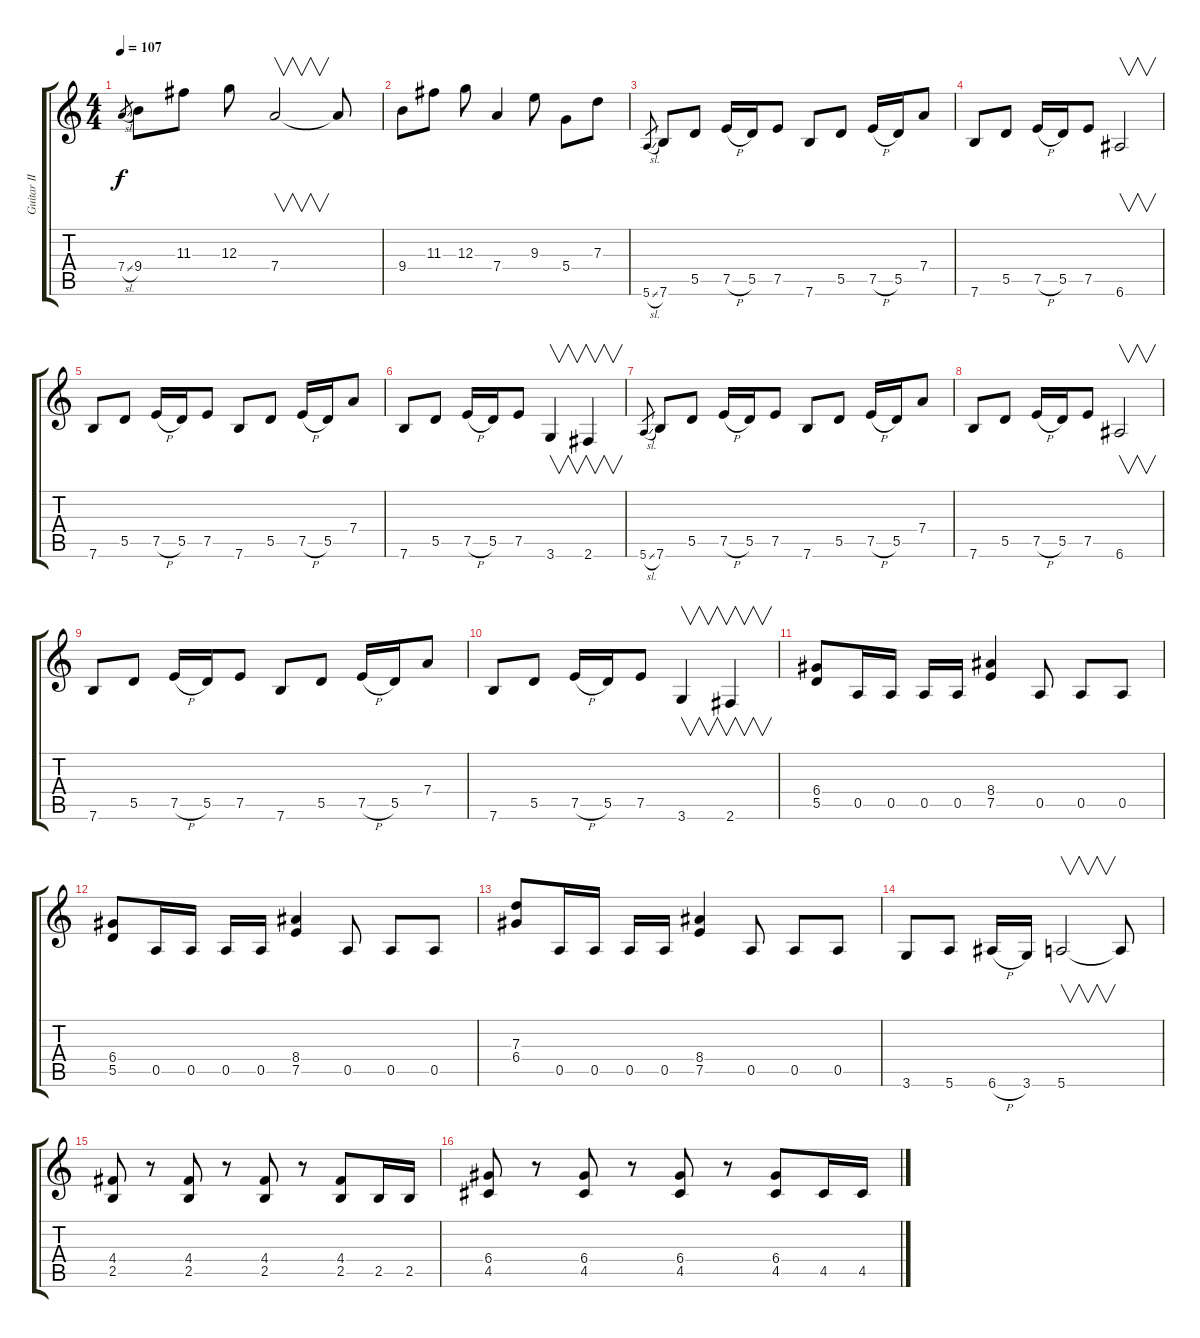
\track ("Guitar II" "Guitar II") {instrument distortionguitar}
\staff {score tabs}
\tuning (E4 B3 G3 D3 A2 E2) {hide}
\ts (4 4)
\tempo 107
\clef g2
\ks c
7.4{sl}.8{gr dy f} 9.4.8 11.3.8 12.3.8 7.4.2{v} 7.4{t}.8 |
9.4.8 11.3.8 12.3.8 7.4.4 9.3.8 5.4.8 7.3.8 |
5.6{sl}.8{gr} 7.6.8 5.5.8 7.5{h}.16 5.5.16 7.5.8 7.6.8 5.5.8 7.5{h}.16 5.5.16 7.4.8 |
7.6.8 5.5.8 7.5{h}.16 5.5.16 7.5.8 6.6.2{v} |
7.6.8 5.5.8 7.5{h}.16 5.5.16 7.5.8 7.6.8 5.5.8 7.5{h}.16 5.5.16 7.4.8 |
7.6.8 5.5.8 7.5{h}.16 5.5.16 7.5.8 3.6.4{v} 2.6.4{v} |
5.6{sl}.8{gr} 7.6.8 5.5.8 7.5{h}.16 5.5.16 7.5.8 7.6.8 5.5.8 7.5{h}.16 5.5.16 7.4.8 |
7.6.8 5.5.8 7.5{h}.16 5.5.16 7.5.8 6.6.2{v} |
7.6.8 5.5.8 7.5{h}.16 5.5.16 7.5.8 7.6.8 5.5.8 7.5{h}.16 5.5.16 7.4.8 |
7.6.8 5.5.8 7.5{h}.16 5.5.16 7.5.8 3.6.4{v} 2.6.4{v} |
(6.4 5.5).8 0.5.16 0.5.16 0.5.16 0.5.16 (8.4 7.5).4 0.5.8 0.5.8 0.5.8 |
(6.4 5.5).8 0.5.16 0.5.16 0.5.16 0.5.16 (8.4 7.5).4 0.5.8 0.5.8 0.5.8 |
(7.3 6.4).8 0.5.16 0.5.16 0.5.16 0.5.16 (8.4 7.5).4 0.5.8 0.5.8 0.5.8 |
3.6.8 5.6.8 6.6{h}.16 3.6.16 5.6.2{v} 5.6{t}.8 |
(4.4 2.5).8 r.8 (4.4 2.5).8 r.8 (4.4 2.5).8 r.8 (4.4 2.5).8 2.5.16 2.5.16 |
(6.4 4.5).8 r.8 (6.4 4.5).8 r.8 (6.4 4.5).8 r.8 (6.4 4.5).8 4.5.16 4.5.16
